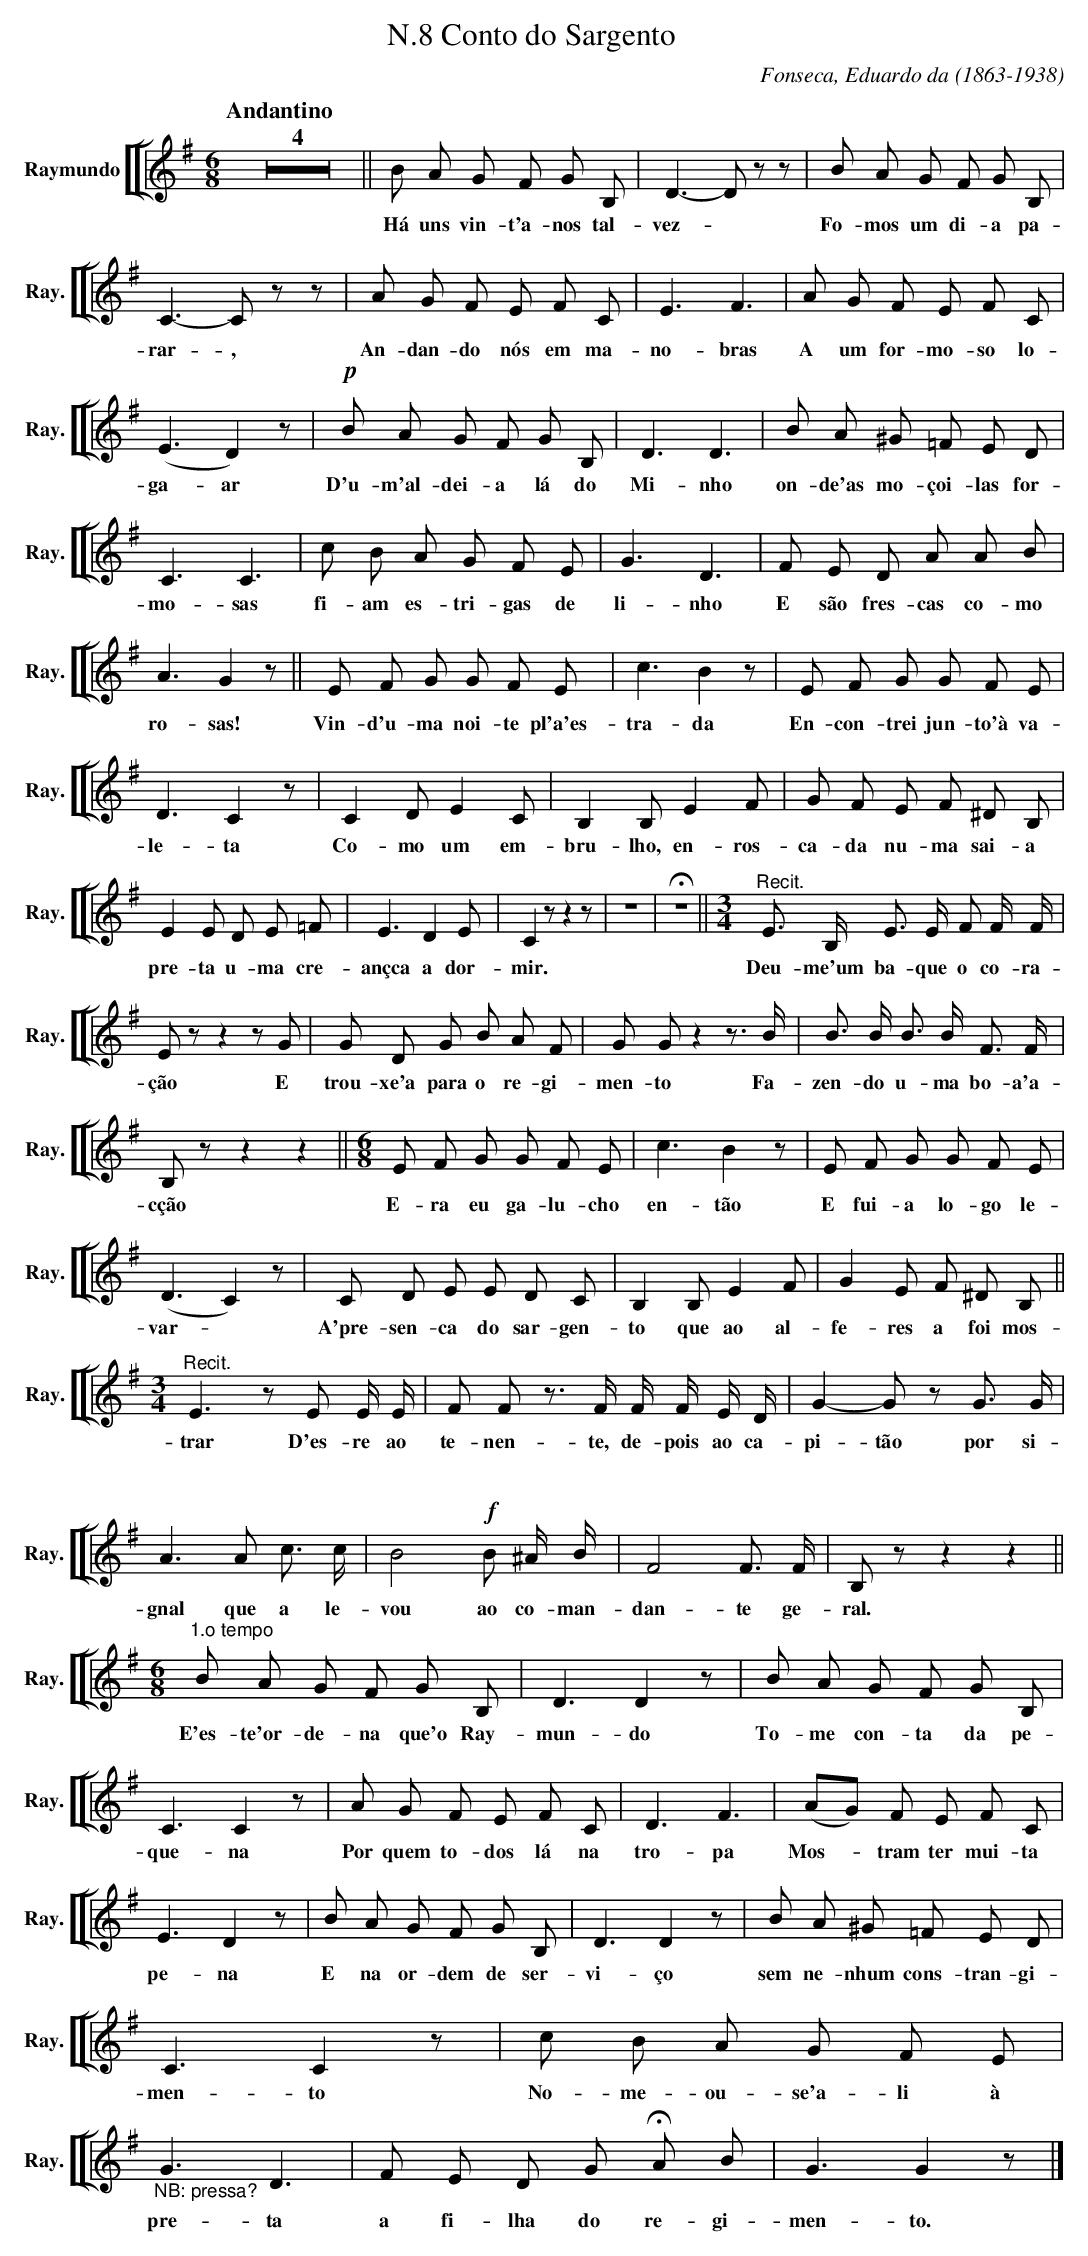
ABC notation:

X:1
T:N.8 Conto do Sargento
C:Fonseca, Eduardo da (1863-1938)
M:6/8
L:1/8
K:G
V: 11 clef=treble name="Raymundo" sname="Ray."
%%staves [[ 11 ]]
   [Q:"Andantino"] Z4 || B A G F G B, | D3-Dzz|  B A G F G B, | C3-Czz| \
w: H\'a uns vin-t'a-nos tal-vez-~ Fo-mos um di-a pa-rar-,
   A G F E F C | E3F3 | \
w: An-dan-do n\'os em ma-no-bras
   A G F E F C | (E3D2)z | \
w: A um for-mo-so lo-ga-ar
   !p!B A G F G B, | D3 D3 | \
w: D'u-m'al-dei-a l\'a do Mi-nho
   B A ^G =F E D |  C3 C3 | \
w: on-de'as mo-\ccoi-las for-mo-sas
   c B A G F E | G3 D3 | \
w: fi-am es-tri-gas de li-nho
   F E D A A B |A3 G2z|| \
w: E s\~ao fres-cas co-mo ro-sas!
   E F G G F E| c3 B2z| \
w: Vin-d'u-ma noi-te pl'a'es-tra-da
   E F G G F E| D3 C2z| \
w: En-con-trei jun-to'\`a va-le-ta
   C2DE2C | B,2B,E2F | G F E F ^D B, | E2E \
w: Co-mo um em-bru-lho, en-ros-ca-da nu-ma sai-a pre-ta
   D E =F | E3D2E|C2zz2z| z6| !fermata!z6 || \
w: u-ma cre-an\ccca a dor-mir.
   [M:3/4]"^Recit." E> B, E> E F F/ F/ | Ez z2 \
w: Deu-me'um ba-que o co-ra-\cc\~ao
    zG | G D G B A F | G G z2  \
w: E trou-xe'a para o re-gi-men-to
   z>B | B> B B> B F> F | B,z z2 z2 || \
w: Fa-zen-do u-ma bo-a'a-c\cc\~ao
   [M:6/8] E F G G F E | c3B2z| \
w: E-ra eu ga-lu-cho en-t\~ao
   E F G G F E | (D3C2)z| \
w: E fui-a lo-go le-var-~
   C D E E D C | B,2B, E2F| G2 E F ^D B, || [M:3/4]"^Recit." E3z\
w: A'pre-sen-ca do sar-gen-to que ao al-fe-res a foi mos-trar
   E E/ E/ | F F z>F F/ F/ E/ D/ | G2-Gz \
w: D'es-re ao te-nen-te, de-pois ao ca-pi-t\~ao
   G> G | A3 A c> c | B4 !f! B ^A/ B/ | F4 F> F | B,z z2 z2 || \
w: por si-gnal que a le-vou ao co-man-dan-te ge-ral.
   [M:6/8]"^1.o tempo" B A G F G B, | D3 D2 z | \
w: E'es-te'or-de-na que'o Ray-mun-do
   B A G F G B, | C3C2z | \
w: To-me con-ta da pe-que-na
   A G F E F C | D3 F3 | \
w: Por quem to-dos l\'a na tro-pa
   (AG) F E F C | E3 D2z | \
w: Mos--tram ter mui-ta pe-na
   B A G F G B, | D3 D2z | \
w: E na or-dem de ser-vi-\cco
   B A ^G =F E D | C3C2z | \
w: sem ne-nhum cons-tran-gi-men-to
   c B A G F E | "_NB: pressa?" G3 D3 | \
w: No-me-ou-se'a-li \`a pre-ta
   F E D G !fermata!A B | G3G2z |]
w: a fi-lha do re-gi-men-to.
